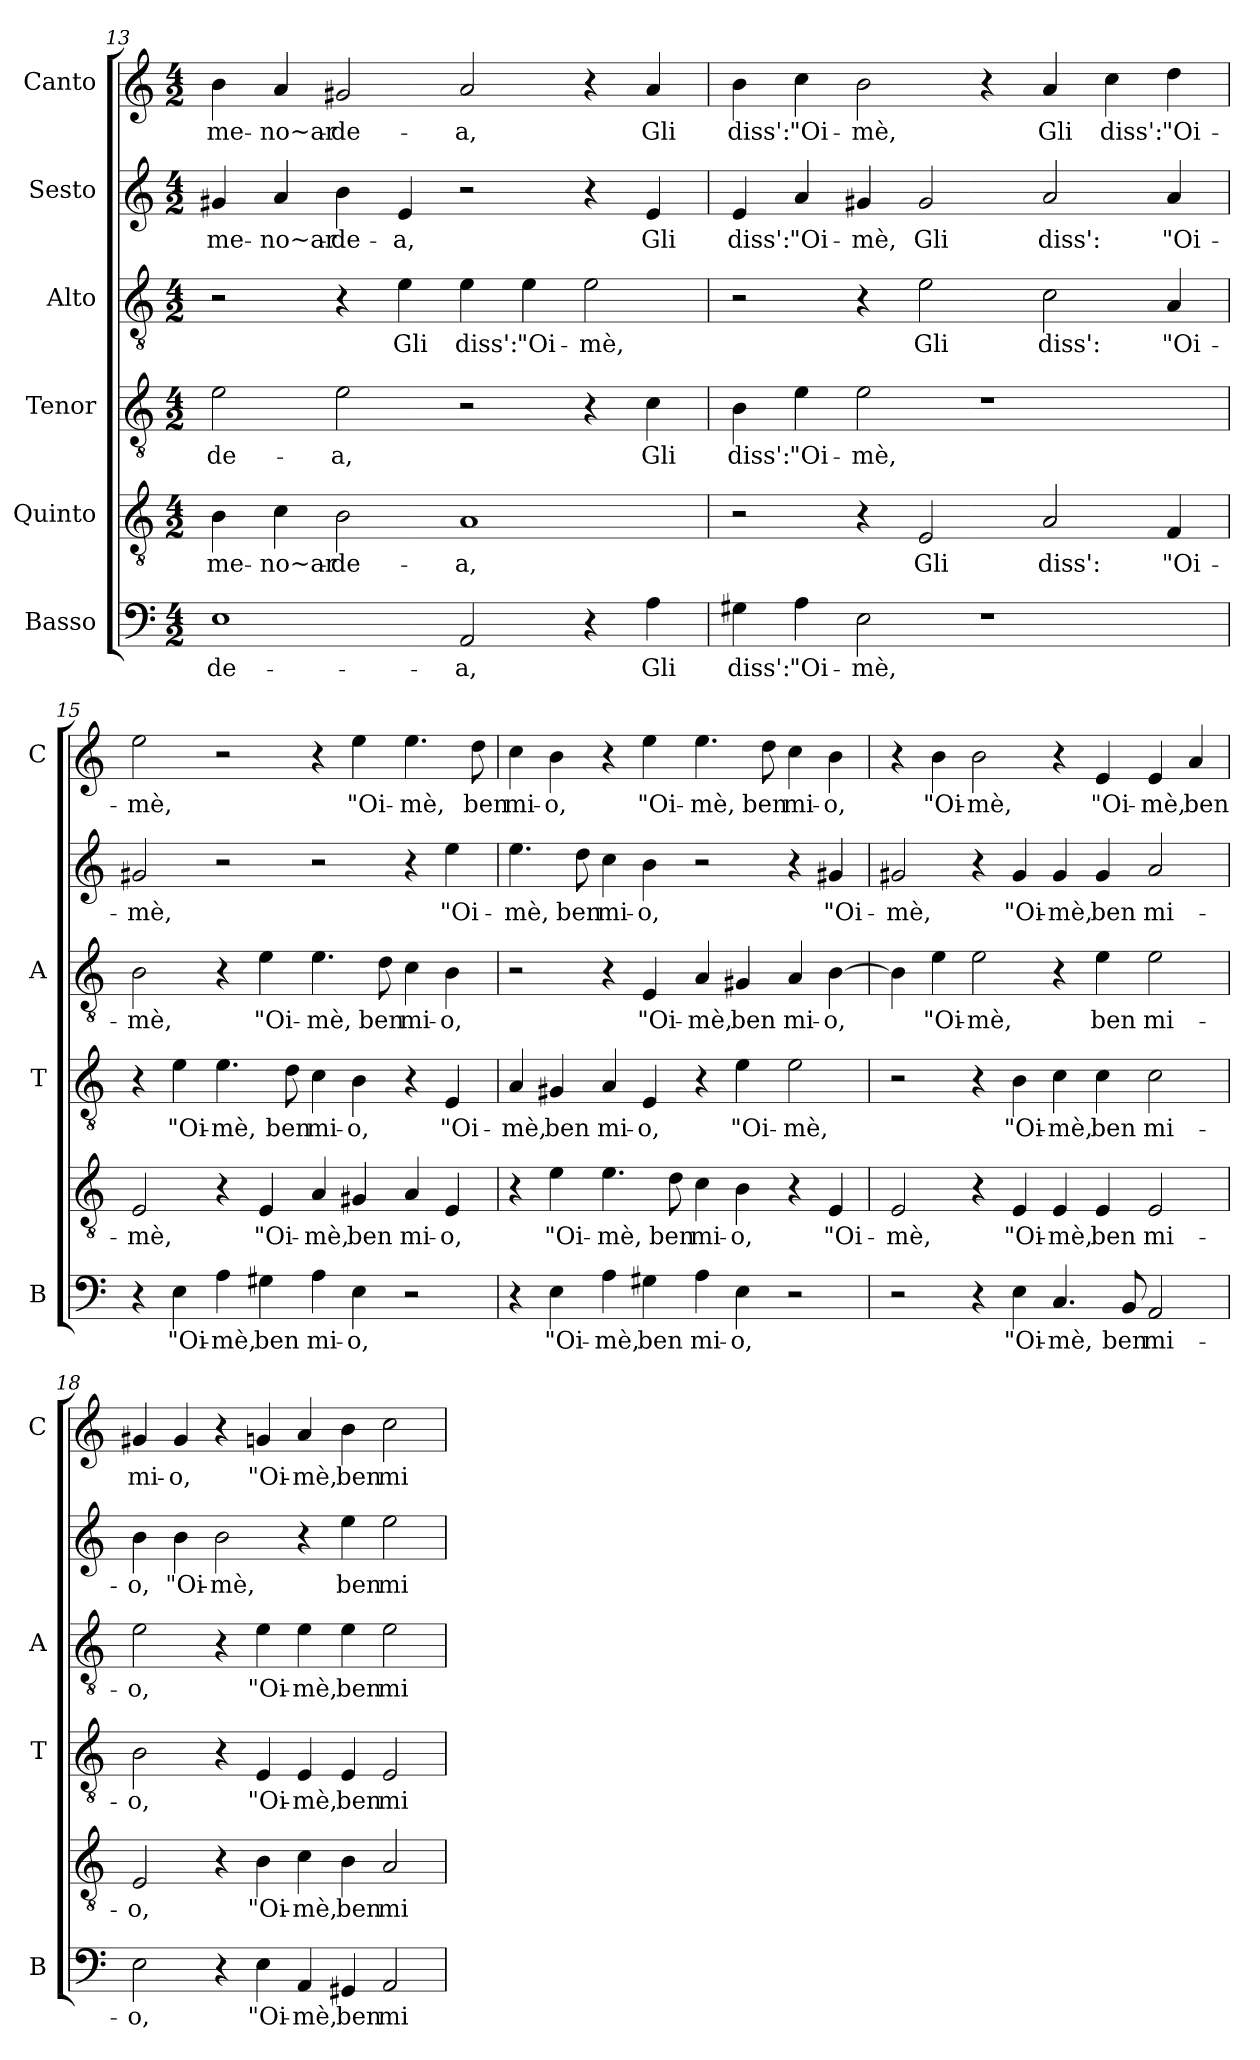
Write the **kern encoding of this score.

**kern	**text	**kern	**text	**kern	**text	**kern	**text	**kern	**text	**kern	**text
*part6	*part6	*part5	*part5	*part4	*part4	*part3	*part3	*part2	*part2	*part1	*part1
*staff6	*staff6	*staff5	*staff5	*staff4	*staff4	*staff3	*staff3	*staff2	*staff2	*staff1	*staff1
*I"Basso	*	*I"Quinto	*	*I"Tenor	*	*I"Alto	*	*I"Sesto	*	*I"Canto	*
*I'B	*	*	*	*I'T	*	*I'A	*	*	*	*I'C	*
*clefF4	*	*clefGv2	*	*clefGv2	*	*clefGv2	*	*clefG2	*	*clefG2	*
*k[]	*	*k[]	*	*k[]	*	*k[]	*	*k[]	*	*k[]	*
*C:	*	*C:	*	*C:	*	*C:	*	*C:	*	*C:	*
*M4/2	*	*M4/2	*	*M4/2	*	*M4/2	*	*M4/2	*	*M4/2	*
=13	=13	=13	=13	=13	=13	=13	=13	=13	=13	=13	=13
!	!LO:LY:b	!	!LO:LY:b	!	!LO:LY:b	!	!	!	!LO:LY:b	!	!LO:LY:b
1E	-de-	4B\	me-	2e\	-de-	2r	.	4g#X/	me-	4b\	me-
!	!	!	!LO:LY:b	!	!	!	!	!	!LO:LY:b	!	!LO:LY:b
.	.	4c\	-no~ar-	.	.	.	.	4a/	-no~ar-	4a/	-no~ar-
!	!	!	!LO:LY:b	!	!LO:LY:b	!	!	!	!LO:LY:b	!	!LO:LY:b
.	.	2B\	-de-	2e\	-a,	4r	.	4b\	-de-	2g#X/	-de-
!	!	!	!	!	!	!	!LO:LY:b	!	!LO:LY:b	!	!
.	.	.	.	.	.	4e\	Gli	4e/	-a,	.	.
!	!LO:LY:b	!	!LO:LY:b	!	!	!	!LO:LY:b	!	!	!	!LO:LY:b
2AA/	-a,	1A	-a,	2r	.	4e\	diss':	2r	.	2a/	-a,
!	!	!	!	!	!	!	!LO:LY:b	!	!	!	!
.	.	.	.	.	.	4e\	"Oi-	.	.	.	.
!	!	!	!	!	!	!	!LO:LY:b	!	!	!	!
4r	.	.	.	4r	.	2e\	-mè,	4r	.	4r	.
!	!LO:LY:b	!	!	!	!LO:LY:b	!	!	!	!LO:LY:b	!	!LO:LY:b
4A\	Gli	.	.	4c\	Gli	.	.	4e/	Gli	4a/	Gli
=14	=14	=14	=14	=14	=14	=14	=14	=14	=14	=14	=14
!	!LO:LY:b	!	!	!	!LO:LY:b	!	!	!	!LO:LY:b	!	!LO:LY:b
4G#X\	diss':	2r	.	4B\	diss':	2r	.	4e/	diss':	4b\	diss':
!	!LO:LY:b	!	!	!	!LO:LY:b	!	!	!	!LO:LY:b	!	!LO:LY:b
4A\	"Oi-	.	.	4e\	"Oi-	.	.	4a/	"Oi-	4cc\	"Oi-
!	!LO:LY:b	!	!	!	!LO:LY:b	!	!	!	!LO:LY:b	!	!LO:LY:b
2E\	-mè,	4r	.	2e\	-mè,	4r	.	4g#X/	-mè,	2b\	-mè,
!	!	!	!LO:LY:b	!	!	!	!LO:LY:b	!	!LO:LY:b	!	!
.	.	2E/	Gli	.	.	2e\	Gli	2g#/	Gli	.	.
1r	.	.	.	1r	.	.	.	.	.	4r	.
!	!	!	!LO:LY:b	!	!	!	!LO:LY:b	!	!LO:LY:b	!	!LO:LY:b
.	.	2A/	diss':	.	.	2c\	diss':	2a/	diss':	4a/	Gli
!	!	!	!	!	!	!	!	!	!	!	!LO:LY:b
.	.	.	.	.	.	.	.	.	.	4cc\	diss':
!	!	!	!LO:LY:b	!	!	!	!LO:LY:b	!	!LO:LY:b	!	!LO:LY:b
.	.	4F/	"Oi-	.	.	4A/	"Oi-	4a/	"Oi-	4dd\	"Oi-
!!LO:LB:g=z
=15	=15	=15	=15	=15	=15	=15	=15	=15	=15	=15	=15
!	!	!	!LO:LY:b	!	!	!	!LO:LY:b	!	!LO:LY:b	!	!LO:LY:b
4r	.	2E/	-mè,	4r	.	2B\	-mè,	2g#X/	-mè,	2ee\	-mè,
!	!LO:LY:b	!	!	!	!LO:LY:b	!	!	!	!	!	!
4E\	"Oi-	.	.	4e\	"Oi-	.	.	.	.	.	.
!	!LO:LY:b	!	!	!	!LO:LY:b	!	!	!	!	!	!
4A\	-mè,	4r	.	4.e\	-mè,	4r	.	2r	.	2r	.
!	!LO:LY:b	!	!LO:LY:b	!	!	!	!LO:LY:b	!	!	!	!
4G#X\	ben	4E/	"Oi-	.	.	4e\	"Oi-	.	.	.	.
!	!	!	!	!	!LO:LY:b	!	!	!	!	!	!
.	.	.	.	8d\	ben	.	.	.	.	.	.
!	!LO:LY:b	!	!LO:LY:b	!	!LO:LY:b	!	!LO:LY:b	!	!	!	!
4A\	mi-	4A/	-mè,	4c\	mi-	4.e\	-mè,	2r	.	4r	.
!	!LO:LY:b	!	!LO:LY:b	!	!LO:LY:b	!	!	!	!	!	!LO:LY:b
4E\	-o,	4G#X/	ben	4B\	-o,	.	.	.	.	4ee\	"Oi-
!	!	!	!	!	!	!	!LO:LY:b	!	!	!	!
.	.	.	.	.	.	8d\	ben	.	.	.	.
!	!	!	!LO:LY:b	!	!	!	!LO:LY:b	!	!	!	!LO:LY:b
2r	.	4A/	mi-	4r	.	4c\	mi-	4r	.	4.ee\	-mè,
!	!	!	!LO:LY:b	!	!LO:LY:b	!	!LO:LY:b	!	!LO:LY:b	!	!
.	.	4E/	-o,	4E/	"Oi-	4B\	-o,	4ee\	"Oi-	.	.
!	!	!	!	!	!	!	!	!	!	!	!LO:LY:b
.	.	.	.	.	.	.	.	.	.	8dd\	ben
=16	=16	=16	=16	=16	=16	=16	=16	=16	=16	=16	=16
!	!	!	!	!	!LO:LY:b	!	!	!	!LO:LY:b	!	!LO:LY:b
4r	.	4r	.	4A/	-mè,	2r	.	4.ee\	-mè,	4cc\	mi-
!	!LO:LY:b	!	!LO:LY:b	!	!LO:LY:b	!	!	!	!	!	!LO:LY:b
4E\	"Oi-	4e\	"Oi-	4G#X/	ben	.	.	.	.	4b\	-o,
!	!	!	!	!	!	!	!	!	!LO:LY:b	!	!
.	.	.	.	.	.	.	.	8dd\	ben	.	.
!	!LO:LY:b	!	!LO:LY:b	!	!LO:LY:b	!	!	!	!LO:LY:b	!	!
4A\	-mè,	4.e\	-mè,	4A/	mi-	4r	.	4cc\	mi-	4r	.
!	!LO:LY:b	!	!	!	!LO:LY:b	!	!LO:LY:b	!	!LO:LY:b	!	!LO:LY:b
4G#X\	ben	.	.	4E/	-o,	4E/	"Oi-	4b\	-o,	4ee\	"Oi-
!	!	!	!LO:LY:b	!	!	!	!	!	!	!	!
.	.	8d\	ben	.	.	.	.	.	.	.	.
!	!LO:LY:b	!	!LO:LY:b	!	!	!	!LO:LY:b	!	!	!	!LO:LY:b
4A\	mi-	4c\	mi-	4r	.	4A/	-mè,	2r	.	4.ee\	-mè,
!	!LO:LY:b	!	!LO:LY:b	!	!LO:LY:b	!	!LO:LY:b	!	!	!	!
4E\	-o,	4B\	-o,	4e\	"Oi-	4G#X/	ben	.	.	.	.
!	!	!	!	!	!	!	!	!	!	!	!LO:LY:b
.	.	.	.	.	.	.	.	.	.	8dd\	ben
!	!	!	!	!	!LO:LY:b	!	!LO:LY:b	!	!	!	!LO:LY:b
2r	.	4r	.	2e\	-mè,	4A/	mi-	4r	.	4cc\	mi-
!	!	!	!LO:LY:b	!	!	!	!LO:LY:b	!	!LO:LY:b	!	!LO:LY:b
.	.	4E/	"Oi-	.	.	[4B\	-o,	4g#X/	"Oi-	4b\	-o,
=17	=17	=17	=17	=17	=17	=17	=17	=17	=17	=17	=17
!	!	!	!LO:LY:b	!	!	!	!	!	!LO:LY:b	!	!
2r	.	2E/	-mè,	2r	.	4B\]	.	2g#X/	-mè,	4r	.
!	!	!	!	!	!	!	!LO:LY:b	!	!	!	!LO:LY:b
.	.	.	.	.	.	4e\	"Oi-	.	.	4b\	"Oi-
!	!	!	!	!	!	!	!LO:LY:b	!	!	!	!LO:LY:b
4r	.	4r	.	4r	.	2e\	-mè,	4r	.	2b\	-mè,
!	!LO:LY:b	!	!LO:LY:b	!	!LO:LY:b	!	!	!	!LO:LY:b	!	!
4E\	"Oi-	4E/	"Oi-	4B\	"Oi-	.	.	4g#/	"Oi-	.	.
!	!LO:LY:b	!	!LO:LY:b	!	!LO:LY:b	!	!	!	!LO:LY:b	!	!
4.C/	-mè,	4E/	-mè,	4c\	-mè,	4r	.	4g#/	-mè,	4r	.
!	!	!	!LO:LY:b	!	!LO:LY:b	!	!LO:LY:b	!	!LO:LY:b	!	!LO:LY:b
.	.	4E/	ben	4c\	ben	4e\	ben	4g#/	ben	4e/	"Oi-
!	!LO:LY:b	!	!	!	!	!	!	!	!	!	!
8BB/	ben	.	.	.	.	.	.	.	.	.	.
!	!LO:LY:b	!	!LO:LY:b	!	!LO:LY:b	!	!LO:LY:b	!	!LO:LY:b	!	!LO:LY:b
2AA/	mi-	2E/	mi-	2c\	mi-	2e\	mi-	2a/	mi-	4e/	-mè,
!	!	!	!	!	!	!	!	!	!	!	!LO:LY:b
.	.	.	.	.	.	.	.	.	.	4a/	ben
!!LO:LB:g=z
=18	=18	=18	=18	=18	=18	=18	=18	=18	=18	=18	=18
!	!LO:LY:b	!	!LO:LY:b	!	!LO:LY:b	!	!LO:LY:b	!	!LO:LY:b	!	!LO:LY:b
2E\	-o,	2E/	-o,	2B\	-o,	2e\	-o,	4b\	-o,	4g#X/	mi-
!	!	!	!	!	!	!	!	!	!LO:LY:b	!	!LO:LY:b
.	.	.	.	.	.	.	.	4b\	"Oi-	4g#/	-o,
!	!	!	!	!	!	!	!	!	!LO:LY:b	!	!
4r	.	4r	.	4r	.	4r	.	2b\	-mè,	4r	.
!	!LO:LY:b	!	!LO:LY:b	!	!LO:LY:b	!	!LO:LY:b	!	!	!	!LO:LY:b
4E\	"Oi-	4B\	"Oi-	4E/	"Oi-	4e\	"Oi-	.	.	4gn/	"Oi-
!	!LO:LY:b	!	!LO:LY:b	!	!LO:LY:b	!	!LO:LY:b	!	!	!	!LO:LY:b
4AA/	-mè,	4c\	-mè,	4E/	-mè,	4e\	-mè,	4r	.	4a/	-mè,
!	!LO:LY:b	!	!LO:LY:b	!	!LO:LY:b	!	!LO:LY:b	!	!LO:LY:b	!	!LO:LY:b
4GG#X/	ben	4B\	ben	4E/	ben	4e\	ben	4ee\	ben	4b\	ben
!	!LO:LY:b	!	!LO:LY:b	!	!LO:LY:b	!	!LO:LY:b	!	!LO:LY:b	!	!LO:LY:b
2AA/	mi-	2A/	mi-	2E/	mi-	2e\	mi-	2ee\	mi-	2cc\	mi-
=	=	=	=	=	=	=	=	=	=	=	=
*-	*-	*-	*-	*-	*-	*-	*-	*-	*-	*-	*-
